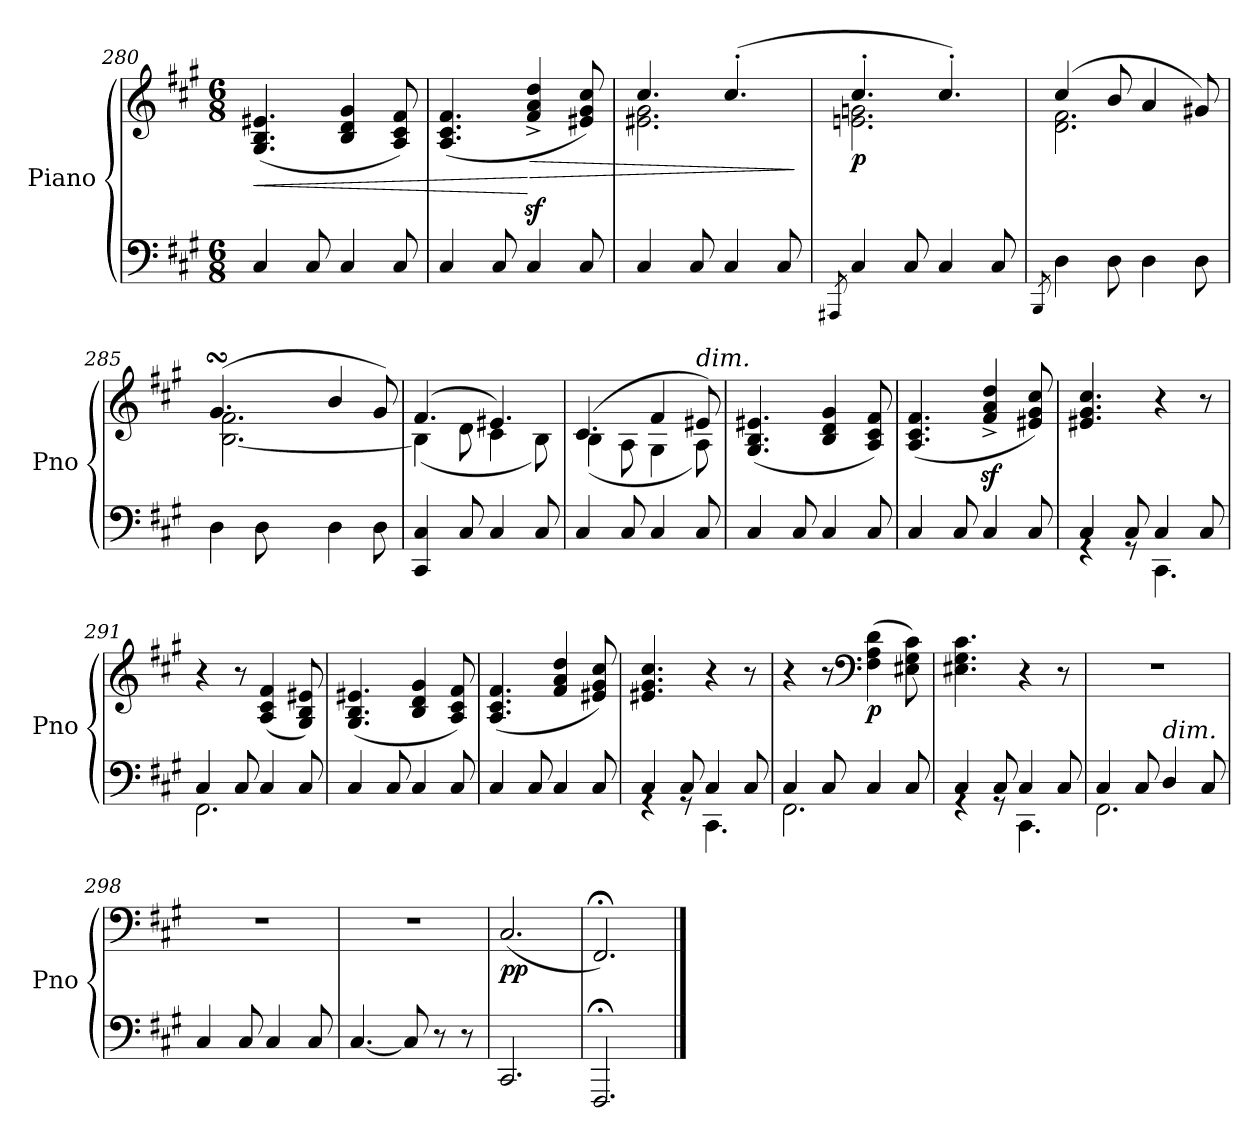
**kern	**kern	**dynam
*part1	*part1	*part1
*staff2	*staff1	*staff1/2
*I"Piano	*	*
*I'Pno	*	*
*clefF4	*clefG2	*
*k[f#c#g#]	*k[f#c#g#]	*
*M6/8	*M6/8	*
=280	=280	=280
!	!	!LO:HP:b
4C#/	(>4.G#/ 4.B/ 4.e#X/	<
8C#/	.	.
4C#/	4B/ 4d/ 4g#/	.
8C#/	8A/ 8c#/ 8f#/)	.
=281	=281	=281
4C#/	(>4.A/ 4.c#/ 4.f#/	.
8C#/	.	.
!	!	!LO:HP:n=1:b
4C#/	4f#/z<^ 4a/z<^ 4dd/z<^	[ >
8C#/	8e#X/ 8g#/ 8cc#/)	.
=282	=282	=282
*	*^	*
4C#/	4.cc#/	2.e#X\ 2.g#\	.
8C#/	.	.	.
4C#/	(4.cc#'/	.	.
8C#/	.	.	.
*	*v	*v	*
.	.	]
=283	=283	=283
8qAAA#X/	.	.
*	*^	*
!	!	!	!LO:DY:b
4C#/	4.cc#'/	2.en\ 2.gn\	p
8C#/	.	.	.
4C#/	4.cc#'/)	.	.
8C#/	.	.	.
!!LO:LB:g=z	!!
=284	=284	=284	=284
8qBBB/	.	.	.
4D\	(4cc#/	2.d\ 2.f#\	.
8D\	8b/	.	.
4D\	4a/	.	.
8D\	8g#X/)	.	.
=285	=285	=285	=285
*	*	*^	*
4D\	(4.g#sSsS/	[2.B\ 2.f#\	4g#!yy	.
8D\	.	.	32a!LLLyy	.
.	.	.	32g#!yy	.
.	.	.	32f#!yy	.
.	.	.	32g#!JJJyy	.
4D\	4b/	.	4.ryy	.
8D\	8g#/)	.	.	.
*	*	*v	*v	*
=286	=286	=286	=286
4CC#/ 4C#/	(4.f#/	(4B\]	.
8C#/	.	8d\	.
4C#/	4.e#X/)	4c#\	.
8C#/	.	8B\)	.
=287	=287	=287	=287
4C#/	(4.c#/	(4B\	.
8C#/	.	8A\	.
4C#/	4f#/	4G#\	.
!	!LO:TX:a:i:t=dim.	!	!
8C#/	8e#X/)	8A\)	.
*	*v	*v	*
=288	=288	=288
4C#/	(>4.G#/ 4.B/ 4.e#X/	.
8C#/	.	.
4C#/	4B/ 4d/ 4g#/	.
8C#/	8A/ 8c#/ 8f#/)	.
=289	=289	=289
4C#/	(>4.A/ 4.c#/ 4.f#/	.
8C#/	.	.
4C#/	4f#/z<^ 4a/z<^ 4dd/z<^	.
8C#/	8e#X/ 8g#/ 8cc#/)	.
!!LO:LB:g=z
=290	=290	=290
*^	*	*
4C#/	4rGG	4.e#X/ 4.g#/ 4.cc#/	.
8C#/	8rGG	.	.
4C#/	4.CC#\	4r	.
8C#/	.	8r	.
=291	=291	=291	=291
4C#/	2.FF#\	4r	.
8C#/	.	8r	.
4C#/	.	(4A/ 4c#/ 4f#/	.
8C#/	.	8G#/ 8B/ 8e#X/)	.
*v	*v	*	*
=292	=292	=292
4C#/	(4.G#/ 4.B/ 4.e#X/	.
8C#/	.	.
4C#/	4B/ 4d/ 4g#/	.
8C#/	8A/ 8c#/ 8f#/)	.
=293	=293	=293
4C#/	(>4.A/ 4.c#/ 4.f#/	.
8C#/	.	.
4C#/	4f#/ 4a/ 4dd/	.
8C#/	8e#X/ 8g#/ 8cc#/)	.
=294	=294	=294
*^	*	*
4C#/	4rGG	4.e#X/ 4.g#/ 4.cc#/	.
8C#/	8rGG	.	.
4C#/	4.CC#\	4r	.
8C#/	.	8r	.
!!LO:LB:g=z
=295	=295	=295	=295
4C#/	2.FF#\	4r	.
8C#/	.	8r	.
*	*	*clefF4	*
!	!	!	!LO:DY:b
4C#/	.	(4F#\ 4A\ 4d\	p
8C#/	.	8E#X\ 8G#\ 8c#\)	.
=296	=296	=296	=296
4C#/	4rGG	4.E#X\ 4.G#\ 4.c#\	.
8C#/	8rGG	.	.
4C#/	4.CC#\	4r	.
8C#/	.	8r	.
=297	=297	=297	=297
4C#/	2.FF#\	2.r	.
8C#/	.	.	.
!LO:TX:a:i:t=dim.	!	!	!
4D/	.	.	.
8C#/	.	.	.
*v	*v	*	*
=298	=298	=298
4C#/	2.r	.
8C#/	.	.
4C#/	.	.
8C#/	.	.
=299	=299	=299
[4.C#/	2.r	.
8C#/]	.	.
8r	.	.
8r	.	.
=300	=300	=300
!	!	!LO:DY:b
2.CC#/	(2.C#/	pp
=301	=301	=301
2.FFF#;</	2.FF#;</)	.
==	==	==
*-	*-	*-
